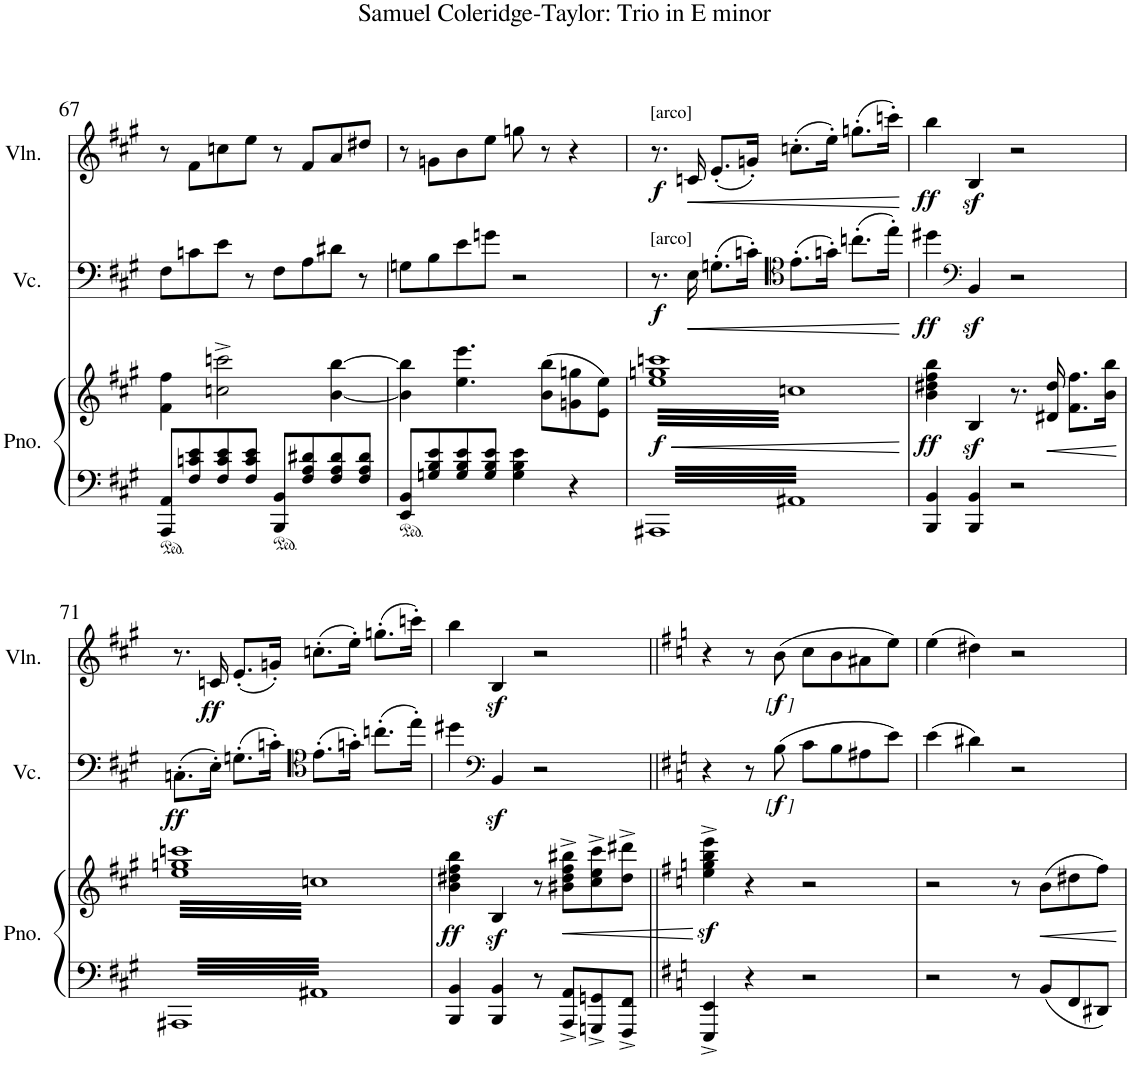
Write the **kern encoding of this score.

**kern	**kern	**dynam	**kern	**dynam	**kern	**dynam
*part3	*part3	*part3	*part2	*part2	*part1	*part1
*staff4	*staff3	*staff3/4	*staff2	*staff2	*staff1	*staff1
*I"Piano	*	*	*I"Violoncello	*	*I"Violin	*
*I'Pno.	*	*	*I'Vc.	*	*I'Vln.	*
!!LO:PB:g=z
*clefF4	*clefG2	*	*clefF4	*	*clefG2	*
*k[f#c#g#]	*k[f#c#g#]	*	*k[f#c#g#]	*	*k[f#c#g#]	*
*M4/4	*M4/4	*	*M4/4	*	*M4/4	*
*met(c)	*met(c)	*	*met(c)	*	*met(c)	*
=67	=67	=67	=67	=67	=67	=67
8AAA/ 8AA/L	4f#\ 4ff#\	.	8F#\L	.	8r	.
8F#/ 8cn/ 8e/	.	.	8cn\	.	8f#\L	.
8F#/ 8c/ 8e/	2ccn\^ 2cccn\^	.	8e\J	.	8ccn\	.
8F#/ 8c/ 8e/J	.	.	8r	.	8ee\J	.
8BBB/ 8BB/L	.	.	8F#\L	.	8r	.
8F#/ 8A/ 8d#X/	.	.	8A\	.	8f#/L	.
8F#/ 8A/ 8d#/	[4b\ [4bb\	.	8d#X\J	.	8a/	.
8F#/ 8A/ 8d#/J	.	.	8r	.	8dd#X/J	.
=68	=68	=68	=68	=68	=68	=68
8EE/ 8BB/L	4b\] 4bb\]	.	8Gn\L	.	8r	.
8Gn/ 8B/ 8e/	.	.	8B\	.	8gn\L	.
8G/ 8B/ 8e/	4.ee\ 4.eee\	.	8e\	.	8b\	.
8G/ 8B/ 8e/J	.	.	8gn\J	.	8ee\J	.
4G\ 4B\ 4e\	.	.	2r	.	8ggn\	.
.	(8b\ 8bb\L	.	.	.	8r	.
4r	8gn\ 8ggn\	.	.	.	4r	.
.	8e\ 8ee\J)	.	.	.	.	.
=69	=69	=69	=69	=69	=69	=69
!	!	!	!	!	!LO:TX:a:t=[arco]	!
!	!	!	!LO:TX:a:t=[arco]	!	!	!
!	!	!LO:HP:b	!	!	!	!
!	!	!LO:DY:n=1:b	!	!LO:DY:b	!	!LO:DY:b
*	*tremolo	*	*	*	*	*
3.AAA#X	64ee 64ggn 64cccnLLLL	< f	8.r	f	8.r	f
.	64ccn	.	.	.	.	.
.	64ee 64ggn 64cccn	.	.	.	.	.
.	64ccn	.	.	.	.	.
.	64ee 64ggn 64cccn	.	.	.	.	.
.	64ccn	.	.	.	.	.
.	64ee 64ggn 64cccn	.	.	.	.	.
.	64ccn	.	.	.	.	.
.	64ee 64ggn 64cccn	.	.	.	.	.
.	64ccn	.	.	.	.	.
.	64ee 64ggn 64cccn	.	.	.	.	.
.	64ccn	.	.	.	.	.
!	!	!	!	!LO:HP:b	!	!LO:HP:b
.	64ee 64ggn 64cccn	.	16E\	<	16cn/	<
.	64ccn	.	.	.	.	.
.	64ee 64ggn 64cccn	.	.	.	.	.
.	64ccn	.	.	.	.	.
.	64ee 64ggn 64cccn	.	(8.Gn'\L	.	(8.e'/L	.
.	64ccn	.	.	.	.	.
.	64ee 64ggn 64cccn	.	.	.	.	.
.	64ccn	.	.	.	.	.
.	64ee 64ggn 64cccn	.	.	.	.	.
.	64ccn	.	.	.	.	.
.	64ee 64ggn 64cccn	.	.	.	.	.
.	64ccn	.	.	.	.	.
.	64ee 64ggn 64cccn	.	.	.	.	.
.	64ccn	.	.	.	.	.
.	64ee 64ggn 64cccn	.	.	.	.	.
.	64ccn	.	.	.	.	.
.	64ee 64ggn 64cccn	.	16cn'\Jk)	.	16gn'/Jk)	.
.	64ccn	.	.	.	.	.
.	64ee 64ggn 64cccn	.	.	.	.	.
.	64ccn	.	.	.	.	.
*	*	*	*clefC4	*	*	*
3.AA#X	64ee 64ggn 64cccn	.	(8.e'\L	.	(8.ccn'\L	.
.	64ccn	.	.	.	.	.
.	64ee 64ggn 64cccn	.	.	.	.	.
.	64ccn	.	.	.	.	.
.	64ee 64ggn 64cccn	.	.	.	.	.
.	64ccn	.	.	.	.	.
.	64ee 64ggn 64cccn	.	.	.	.	.
.	64ccn	.	.	.	.	.
.	64ee 64ggn 64cccn	.	.	.	.	.
.	64ccn	.	.	.	.	.
.	64ee 64ggn 64cccn	.	.	.	.	.
.	64ccn	.	.	.	.	.
.	64ee 64ggn 64cccn	.	16gn'\Jk)	.	16ee'\Jk)	.
.	64ccn	.	.	.	.	.
.	64ee 64ggn 64cccn	.	.	.	.	.
.	64ccn	.	.	.	.	.
.	64ee 64ggn 64cccn	.	(8.ccn'\L	.	(8.ggn'\L	.
.	64ccn	.	.	.	.	.
.	64ee 64ggn 64cccn	.	.	.	.	.
.	64ccn	.	.	.	.	.
.	64ee 64ggn 64cccn	.	.	.	.	.
.	64ccn	.	.	.	.	.
.	64ee 64ggn 64cccn	.	.	.	.	.
.	64ccn	.	.	.	.	.
.	64ee 64ggn 64cccn	.	.	.	.	.
.	64ccn	.	.	.	.	.
.	64ee 64ggn 64cccn	.	.	.	.	.
.	64ccn	.	.	.	.	.
.	64ee 64ggn 64cccn	.	16ee'\Jk)	.	16cccn'\Jk)	.
.	64ccn	.	.	.	.	.
.	64ee 64ggn 64cccn	.	.	.	.	.
.	64ccnJJJJ	.	.	.	.	.
*	*Xtremolo	*	*	*	*	*
.	.	[	.	[	.	[
=70	=70	=70	=70	=70	=70	=70
!	!	!LO:DY:b	!	!LO:DY:b	!	!LO:DY:b
4BBB/' 4BB/'	4b\' 4dd#X\' 4ff#\' 4bb\'	ff	4dd#X'\	ff	4bb'\	ff
.	.	.	.	.	.	.
.	.	.	.	.	.	.
.	.	.	.	.	.	.
.	.	.	.	.	.	.
.	.	.	.	.	.	.
.	.	.	.	.	.	.
.	.	.	.	.	.	.
.	.	.	.	.	.	.
.	.	.	.	.	.	.
.	.	.	.	.	.	.
.	.	.	.	.	.	.
.	.	.	.	.	.	.
.	.	.	.	.	.	.
.	.	.	.	.	.	.
.	.	.	.	.	.	.
*	*	*	*clefF4	*	*	*
4BBB/ 4BB/	4Bz</	.	4BBz</	.	4Bz</	.
.	.	.	.	.	.	.
.	.	.	.	.	.	.
.	.	.	.	.	.	.
.	.	.	.	.	.	.
.	.	.	.	.	.	.
.	.	.	.	.	.	.
.	.	.	.	.	.	.
.	.	.	.	.	.	.
.	.	.	.	.	.	.
.	.	.	.	.	.	.
.	.	.	.	.	.	.
.	.	.	.	.	.	.
.	.	.	.	.	.	.
.	.	.	.	.	.	.
.	.	.	.	.	.	.
2r	8.r	.	2r	.	2r	.
!	!	!LO:HP:b	!	!	!	!
.	16d#X/ 16dd#/	<	.	.	.	.
.	8.f#\ 8.ff#\L	.	.	.	.	.
.	16b\ 16bb\Jk	.	.	.	.	.
.	.	[	.	.	.	.
!!LO:LB:g=z
=71	=71	=71	=71	=71	=71	=71
!	!	!	!	!LO:DY:b	!	!
*	*tremolo	*	*	*	*	*
3.AAA#X	64ee 64ggn 64cccnLLLL	.	(8.Cn'\L	ff	8.r	.
.	64ccn	.	.	.	.	.
.	64ee 64ggn 64cccn	.	.	.	.	.
.	64ccn	.	.	.	.	.
.	64ee 64ggn 64cccn	.	.	.	.	.
.	64ccn	.	.	.	.	.
.	64ee 64ggn 64cccn	.	.	.	.	.
.	64ccn	.	.	.	.	.
.	64ee 64ggn 64cccn	.	.	.	.	.
.	64ccn	.	.	.	.	.
.	64ee 64ggn 64cccn	.	.	.	.	.
.	64ccn	.	.	.	.	.
!	!	!	!	!	!	!LO:DY:b
.	64ee 64ggn 64cccn	.	16E'\Jk)	.	16cn/	ff
.	64ccn	.	.	.	.	.
.	64ee 64ggn 64cccn	.	.	.	.	.
.	64ccn	.	.	.	.	.
.	64ee 64ggn 64cccn	.	(8.Gn'\L	.	(8.e'/L	.
.	64ccn	.	.	.	.	.
.	64ee 64ggn 64cccn	.	.	.	.	.
.	64ccn	.	.	.	.	.
.	64ee 64ggn 64cccn	.	.	.	.	.
.	64ccn	.	.	.	.	.
.	64ee 64ggn 64cccn	.	.	.	.	.
.	64ccn	.	.	.	.	.
.	64ee 64ggn 64cccn	.	.	.	.	.
.	64ccn	.	.	.	.	.
.	64ee 64ggn 64cccn	.	.	.	.	.
.	64ccn	.	.	.	.	.
.	64ee 64ggn 64cccn	.	16cn'\Jk)	.	16gn'/Jk)	.
.	64ccn	.	.	.	.	.
.	64ee 64ggn 64cccn	.	.	.	.	.
.	64ccn	.	.	.	.	.
*	*	*	*clefC4	*	*	*
3.AA#X	64ee 64ggn 64cccn	.	(8.e'\L	.	(8.ccn'\L	.
.	64ccn	.	.	.	.	.
.	64ee 64ggn 64cccn	.	.	.	.	.
.	64ccn	.	.	.	.	.
.	64ee 64ggn 64cccn	.	.	.	.	.
.	64ccn	.	.	.	.	.
.	64ee 64ggn 64cccn	.	.	.	.	.
.	64ccn	.	.	.	.	.
.	64ee 64ggn 64cccn	.	.	.	.	.
.	64ccn	.	.	.	.	.
.	64ee 64ggn 64cccn	.	.	.	.	.
.	64ccn	.	.	.	.	.
.	64ee 64ggn 64cccn	.	16gn'\Jk)	.	16ee'\Jk)	.
.	64ccn	.	.	.	.	.
.	64ee 64ggn 64cccn	.	.	.	.	.
.	64ccn	.	.	.	.	.
.	64ee 64ggn 64cccn	.	(8.ccn'\L	.	(8.ggn'\L	.
.	64ccn	.	.	.	.	.
.	64ee 64ggn 64cccn	.	.	.	.	.
.	64ccn	.	.	.	.	.
.	64ee 64ggn 64cccn	.	.	.	.	.
.	64ccn	.	.	.	.	.
.	64ee 64ggn 64cccn	.	.	.	.	.
.	64ccn	.	.	.	.	.
.	64ee 64ggn 64cccn	.	.	.	.	.
.	64ccn	.	.	.	.	.
.	64ee 64ggn 64cccn	.	.	.	.	.
.	64ccn	.	.	.	.	.
.	64ee 64ggn 64cccn	.	16ee'\Jk)	.	16cccn'\Jk)	.
.	64ccn	.	.	.	.	.
.	64ee 64ggn 64cccn	.	.	.	.	.
.	64ccnJJJJ	.	.	.	.	.
*	*Xtremolo	*	*	*	*	*
=72	=72	=72	=72	=72	=72	=72
!	!	!LO:DY:b	!	!	!	!
4BBB/' 4BB/'	4b\' 4dd#X\' 4ff#\' 4bb\'	ff	4dd#X'\	.	4bb'\	.
.	.	.	.	.	.	.
.	.	.	.	.	.	.
.	.	.	.	.	.	.
.	.	.	.	.	.	.
.	.	.	.	.	.	.
.	.	.	.	.	.	.
.	.	.	.	.	.	.
.	.	.	.	.	.	.
.	.	.	.	.	.	.
.	.	.	.	.	.	.
.	.	.	.	.	.	.
.	.	.	.	.	.	.
.	.	.	.	.	.	.
.	.	.	.	.	.	.
.	.	.	.	.	.	.
*	*	*	*clefF4	*	*	*
4BBB/ 4BB/	4Bz</	.	4BBz</	.	4Bz</	.
.	.	.	.	.	.	.
.	.	.	.	.	.	.
.	.	.	.	.	.	.
.	.	.	.	.	.	.
.	.	.	.	.	.	.
.	.	.	.	.	.	.
.	.	.	.	.	.	.
.	.	.	.	.	.	.
.	.	.	.	.	.	.
.	.	.	.	.	.	.
.	.	.	.	.	.	.
.	.	.	.	.	.	.
.	.	.	.	.	.	.
.	.	.	.	.	.	.
.	.	.	.	.	.	.
8r	8r	.	2r	.	2r	.
!	!	!LO:HP:b	!	!	!	!
8AAA/'^ 8AA/'^L	8b#X\'^ 8dd#\'^ 8ff#\'^ 8bb#X\'^L	<	.	.	.	.
8GGGn/'^ 8GGn/'^	8cc#\'^ 8ee\'^ 8ccc#\'^	.	.	.	.	.
8FFF#/'^ 8FF#/'^J	8dd#\'^ 8ddd#X\'^J	.	.	.	.	.
.	.	[	.	.	.	.
=73||	=73||	=73||	=73||	=73||	=73||	=73||
*k[f#]	*k[f#]	*	*k[f#]	*	*k[f#]	*
4EEE/^ 4EE/^	4ee\z<^ 4gg\z<^ 4bb\z<^ 4eee\z<^	.	4r	.	4r	.
4r	4r	.	8r	.	8r	.
!	!	!	!	!LO:DY:b	!	!
!	!	!	!	!LO:DY:n=1:b	!	!
!	!	!	!	!LO:DY:n=2:b	!	!LO:DY:b
!	!	!	!	!	!	!LO:DY:n=1:b
!	!	!	!	!	!	!LO:DY:n=2:b
.	.	.	(8B\	other-dynamics f other-dynamics	(8b\	other-dynamics f other-dynamics
2r	2r	.	8c\L	.	8cc\L	.
.	.	.	8B\	.	8b\	.
.	.	.	8A#X\	.	8a#X\	.
.	.	.	8e\J)	.	8ee\J)	.
=74	=74	=74	=74	=74	=74	=74
2r	2r	.	(4e\	.	(4ee\	.
.	.	.	4d#X\)	.	4dd#X\)	.
8r	8r	.	2r	.	2r	.
!	!	!LO:HP:b	!	!	!	!
8BB/L	(8b\L	<	.	.	.	.
8FF#/	8dd#X\	.	.	.	.	.
8DD#X/J	8ff#\J)	.	.	.	.	.
.	.	[	.	.	.	.
=	=	=	=	=	=	=
*-	*-	*-	*-	*-	*-	*-
